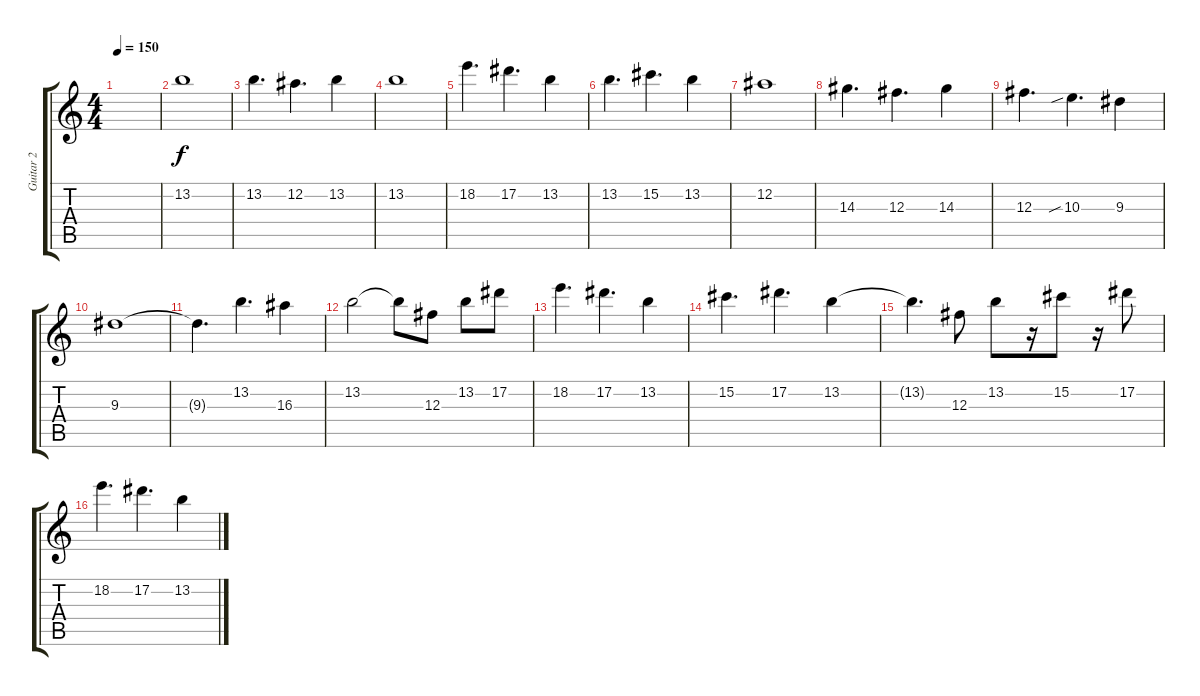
\track ("Guitar 2" "Guitar 2") {instrument distortionguitar}
\staff {score tabs}
\tuning (Eb4 Bb3 Gb3 Db3 Ab2 Eb2) {hide}
\ts (4 4)
\tempo 150
\clef g2
\ks c
|
13.2.1 |
13.2.4{d} 12.2.4{d} 13.2.4 |
13.2.1 |
18.2.4{d} 17.2.4{d} 13.2.4 |
13.2.4{d} 15.2.4{d} 13.2.4 |
12.2.1 |
14.3.4{d} 12.3.4{d} 14.3.4 |
12.3.4{d} 10.3{sib}.4{d} 9.3.4 |
9.3.1 |
9.3{t}.4{d} 13.2.4{d} 16.3.4 |
13.2.2 13.2{t}.8 12.3.8 13.2.8 17.2.8 |
18.2.4{d} 17.2.4{d} 13.2.4 |
15.2.4{d} 17.2.4{d} 13.2.4 |
13.2{t}.4{d} 12.3.8 13.2.8 r.16 15.2.8 r.16 17.2.8 |
18.2.4{d} 17.2.4{d} 13.2.4
